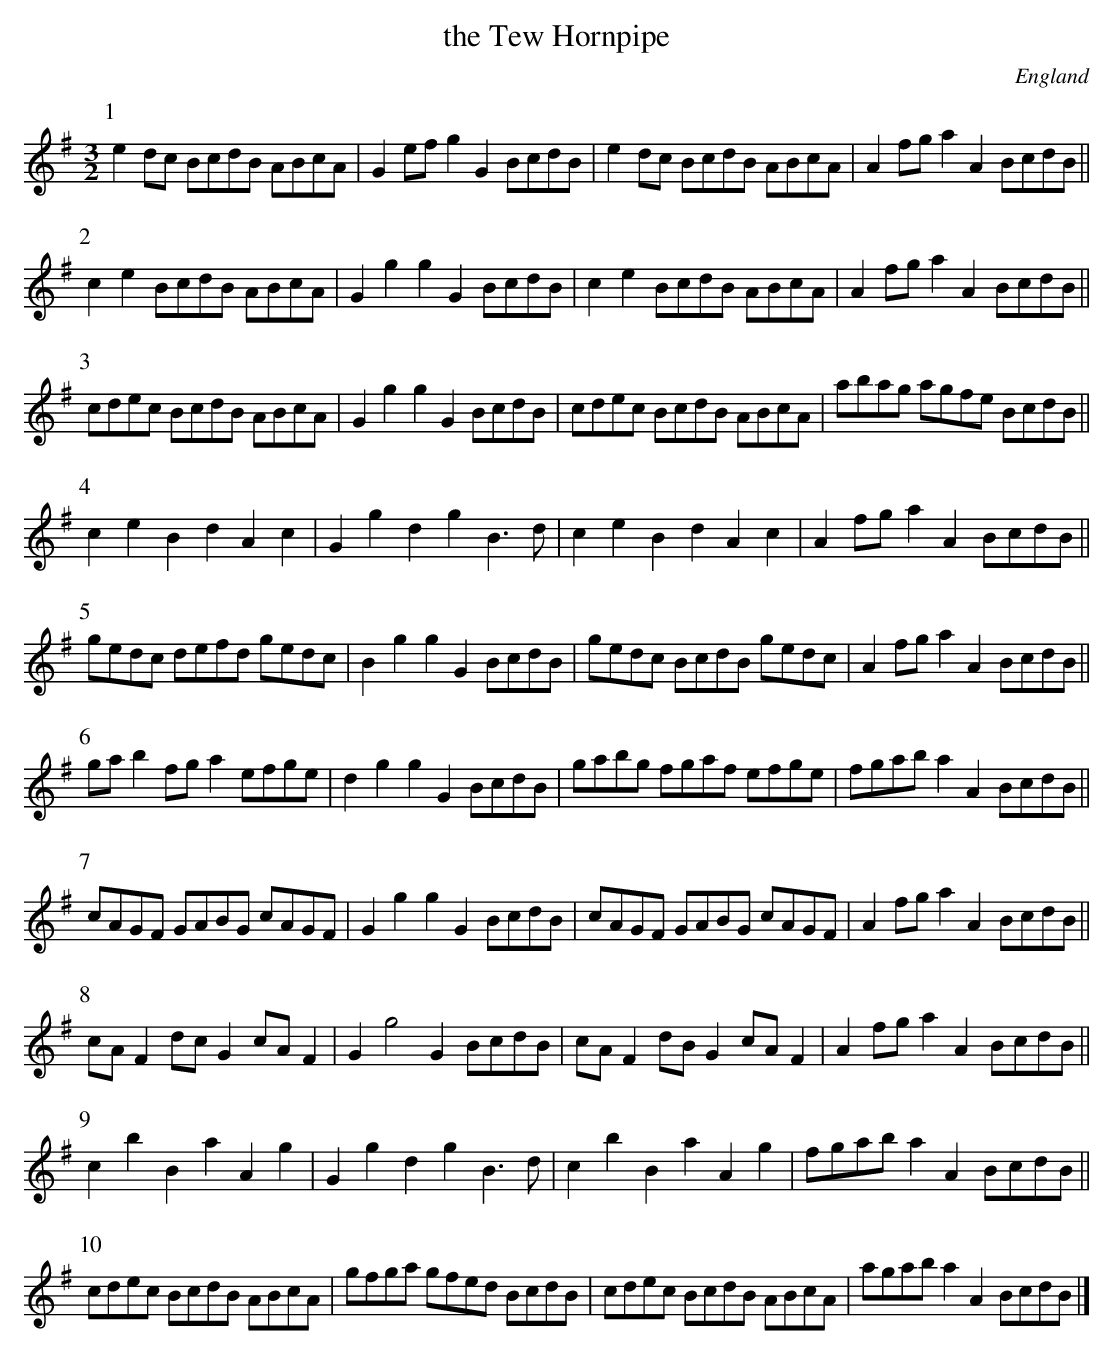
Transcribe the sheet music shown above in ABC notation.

X:1
T:the Tew Hornpipe
L:1/8
M:3/2
O:England
K:G
P:1
e2 dc BcdB ABcA | G2 ef g2 G2 BcdB |\
e2 dc BcdB ABcA | A2 fg a2 A2 BcdB ||
P:2
c2 e2 BcdB ABcA | G2 g2 g2 G2 BcdB |\
c2 e2 BcdB ABcA | A2 fg a2 A2 BcdB ||
P:3
cdec BcdB ABcA | G2 g2 g2 G2 BcdB |\
cdec BcdB ABcA | abag  agfe  BcdB ||
P:4
c2 e2 B2 d2 A2 c2 | G2 g2 d2 g2 B3 d |\
c2 e2 B2 d2 A2 c2 | A2 fg a2 A2 BcdB ||
P:5
gedc defd gedc | B2 g2 g2 G2 BcdB |\
gedc BcdB gedc | A2 fg a2 A2 BcdB ||
P:6
ga b2 fg a2 efge | d2 g2 g2 G2 BcdB |\
gabg  fgaf  efge | fgab  a2 A2 BcdB ||
P:7
cAGF GABG cAGF | G2 g2 g2 G2 BcdB |\
cAGF GABG cAGF | A2 fg a2 A2 BcdB ||
P:8
cA F2 dc G2 cA F2 | G2 g4    G2 BcdB |\
cA F2 dB G2 cA F2 | A2 fg a2 A2 BcdB ||
P:9
c2 b2 B2 a2 A2 g2 | G2 g2 d2 g2 B3 d |\
c2 b2 B2 a2 A2 g2 | fgab  a2 A2 BcdB ||
P:10
cdec BcdB ABcA | gfga gfed BcdB |\
cdec BcdB ABcA | agab a2 A2 BcdB |]
